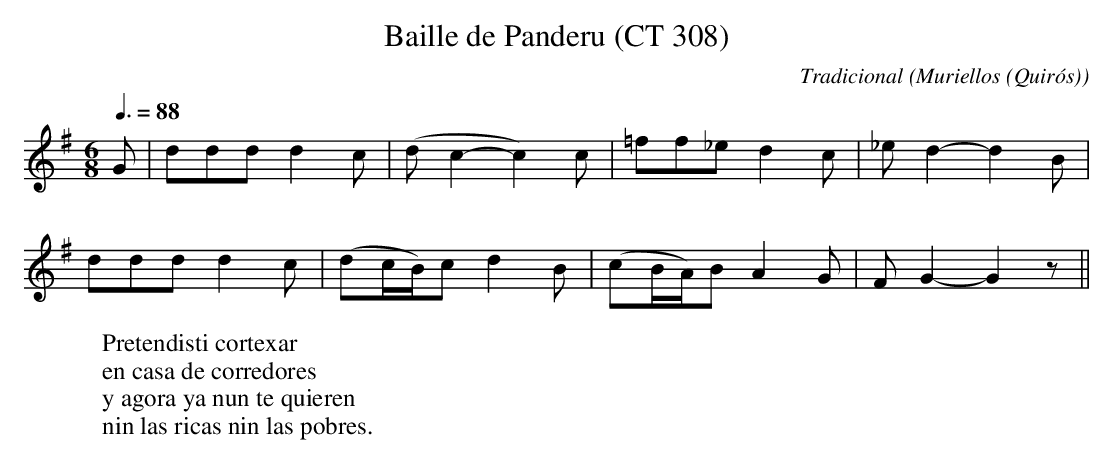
X:1
T:Baille de Panderu (CT 308)
C:Tradicional
O:Muriellos (Quirós)
M:6/8
L:1/8
Q:3/8=88
K:G
G|ddd d2c|(dc2- c2)c|=ff_e d2c|_ed2- d2B|
ddd d2c|(dc/2B/2)c d2B|(cB/2A/2)B A2G|FG2- G2z||
W:Pretendisti cortexar
W:en casa de corredores
W:y agora ya nun te quieren
W:nin las ricas nin las pobres.
W:
